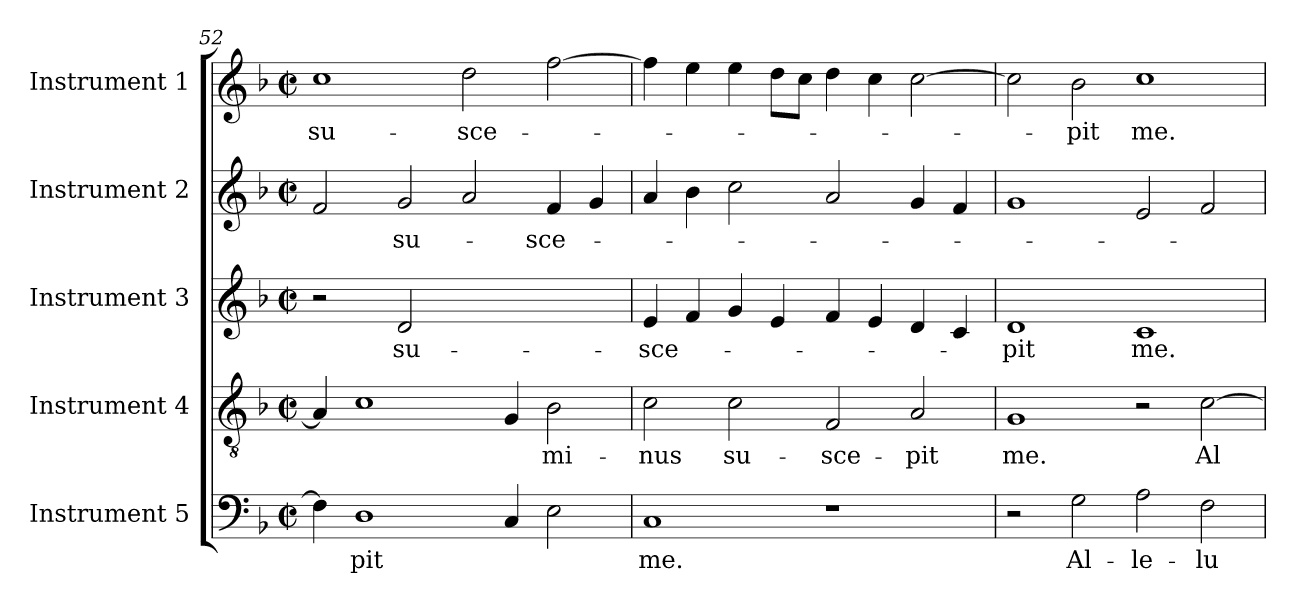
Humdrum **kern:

**kern	**text	**kern	**text	**kern	**text	**kern	**text	**kern	**text
*part5	*part5	*part4	*part4	*part3	*part3	*part2	*part2	*part1	*part1
*staff5	*staff5	*staff4	*staff4	*staff3	*staff3	*staff2	*staff2	*staff1	*staff1
*I"Instrument 5	*	*I"Instrument 4	*	*I"Instrument 3	*	*I"Instrument 2	*	*I"Instrument 1	*
*clefF4	*	*clefGv2	*	*clefG2	*	*clefG2	*	*clefG2	*
*k[b-]	*	*k[b-]	*	*k[b-]	*	*k[b-]	*	*k[b-]	*
*F:	*	*F:	*	*F:	*	*F:	*	*F:	*
*M2/2	*	*M2/2	*	*M2/2	*	*M2/2	*	*M2/2	*
*met(c|)	*	*met(c|)	*	*met(c|)	*	*met(c|)	*	*met(c|)	*
=52	=52	=52	=52	=52	=52	=52	=52	=52	=52
!	!	!	!	!	!	!	!	!	!LO:LY:b:cj
4F\]	.	4A/]	.	2r	.	2f/	.	1cc	su-
!	!LO:LY:b:cj	!	!	!	!	!	!	!	!
1D	-pit	1c	.	.	.	.	.	.	.
!	!	!	!	!	!LO:LY:b:cj	!	!LO:LY:b:cj	!	!
.	.	.	.	2d/	su-	2g/	su-	.	.
!	!	!	!	!	!	!	!	!	!LO:LY:b
.	.	.	.	1ryy	.	2a/	.	2dd\	-sce-
4C/	.	4G/	.	.	.	.	.	.	.
!	!	!	!LO:LY:b:cj	!	!	!	!LO:LY:b	!	!
2E\	.	2B-\	-mi-	.	.	4f/	-sce-	[>2ff\	.
.	.	.	.	.	.	4g/	.	.	.
=53	=53	=53	=53	=53	=53	=53	=53	=53	=53
!	!LO:LY:b:cj	!	!LO:LY:b:cj	!	!LO:LY:b	!	!	!	!
1C	me.	2c\	-nus	4e/	-sce-	4a/	.	4ff\]	.
.	.	.	.	4f/	.	4b-\	.	4ee\	.
!	!	!	!LO:LY:b:cj	!	!	!	!	!	!
.	.	2c\	su-	4g/	.	2cc\	.	4ee\	.
.	.	.	.	4e/	.	.	.	8dd\L	.
.	.	.	.	.	.	.	.	8cc\J	.
!	!	!	!LO:LY:b:cj	!	!	!	!	!	!
1r	.	2F/	-sce-	4f/	.	2a/	.	4dd\	.
.	.	.	.	4e/	.	.	.	4cc\	.
!	!	!	!LO:LY:b:cj	!	!	!	!	!	!
.	.	2A/	-pit	4d/	.	4g/	.	[>2cc\	.
.	.	.	.	4c/	.	4f/	.	.	.
=54	=54	=54	=54	=54	=54	=54	=54	=54	=54
!	!	!	!LO:LY:b:cj	!	!LO:LY:b:cj	!	!	!	!
2r	.	1G	me.	1d	-pit	1g	.	2cc\]	.
!	!LO:LY:b:cj	!	!	!	!	!	!	!	!LO:LY:b:cj
2G\	Al-	.	.	.	.	.	.	2b-\	-pit
!	!LO:LY:b:cj	!	!	!	!LO:LY:b:cj	!	!	!	!LO:LY:b:cj
2A\	-le-	2r	.	1c	me.	2e/	.	1cc	me.
!	!LO:LY:b:cj	!	!LO:LY:b:cj	!	!	!	!	!	!
2F\	-lu-	[>2c\	Al-	.	.	2f/	.	.	.
=	=	=	=	=	=	=	=	=	=
*-	*-	*-	*-	*-	*-	*-	*-	*-	*-
